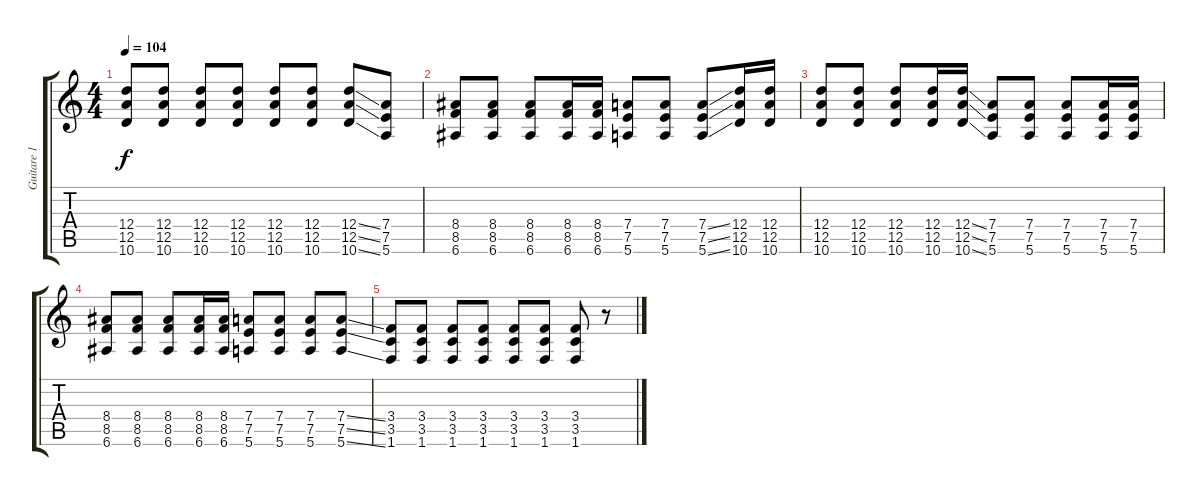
\track ("Guitare 1" "Guitare 1") {instrument overdrivenguitar}
\staff {score tabs}
\tuning (E4 B3 G3 D3 A2 E2) {hide}
\ts (4 4)
\tempo 104
\clef g2
\ks c
(12.4 12.5 10.6).8{dy f} (12.4 12.5 10.6).8 (12.4 12.5 10.6).8 (12.4 12.5 10.6).8 (12.4 12.5 10.6).8 (12.4 12.5 10.6).8 (12.4{ss} 12.5{ss} 10.6{ss}).8 (7.4 7.5 5.6).8 |
(8.4 8.5 6.6).8 (8.4 8.5 6.6).8 (8.4 8.5 6.6).8 (8.4 8.5 6.6).16 (8.4 8.5 6.6).16 (7.4 7.5 5.6).8 (7.4 7.5 5.6).8 (7.4{ss} 7.5{ss} 5.6{ss}).8 (12.4 12.5 10.6).16 (12.4 12.5 10.6).16 |
(12.4 12.5 10.6).8 (12.4 12.5 10.6).8 (12.4 12.5 10.6).8 (12.4 12.5 10.6).16 (12.4{ss} 12.5{ss} 10.6{ss}).16 (7.4 7.5 5.6).8 (7.4 7.5 5.6).8 (7.4 7.5 5.6).8 (7.4 7.5 5.6).16 (7.4 7.5 5.6).16 |
(8.4 8.5 6.6).8 (8.4 8.5 6.6).8 (8.4 8.5 6.6).8 (8.4 8.5 6.6).16 (8.4 8.5 6.6).16 (7.4 7.5 5.6).8 (7.4 7.5 5.6).8 (7.4 7.5 5.6).8 (7.4{ss} 7.5{ss} 5.6{ss}).8 |
(3.4 3.5 1.6).8 (3.4 3.5 1.6).8 (3.4 3.5 1.6).8 (3.4 3.5 1.6).8 (3.4 3.5 1.6).8 (3.4 3.5 1.6).8 (3.4 3.5 1.6).8 r.8
